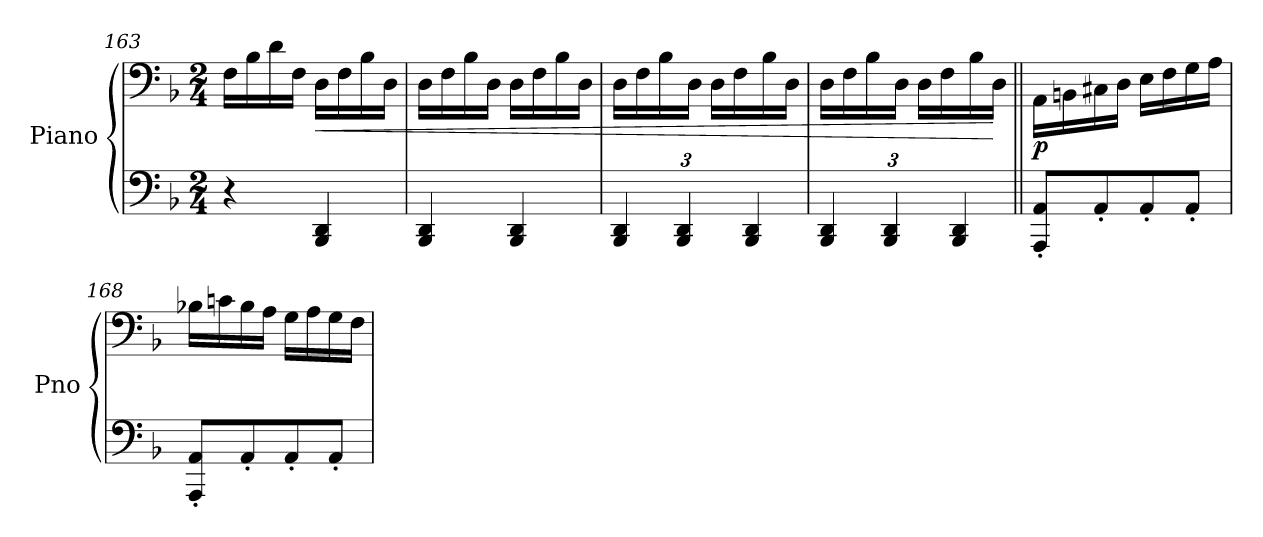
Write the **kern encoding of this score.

**kern	**kern	**dynam
*part1	*part1	*part1
*staff2	*staff1	*staff1/2
*I"Piano	*	*
*I'Pno	*	*
!!LO:LB:g=z
*clefF4	*clefF4	*
*k[b-]	*k[b-]	*
*M2/4	*M2/4	*
=163	=163	=163
4r	16F\LL	.
.	16B-\	.
.	16d\	.
.	16F\JJ	.
!	!	!LO:HP:b
4BBB-/ 4DD/	16D\LL	<
.	16F\	.
.	16B-\	.
.	16D\JJ	.
=164	=164	=164
4BBB-/ 4DD/	16D\LL	.
.	16F\	.
.	16B-\	.
.	16D\JJ	.
4BBB-/ 4DD/	16D\LL	.
.	16F\	.
.	16B-\	.
.	16D\JJ	.
=165	=165	=165
*Xbrackettup	*	*
6BBB-/ 6DD/	16D\LL	.
.	16F\	.
.	16B-\	.
6BBB-/ 6DD/	.	.
.	16D\JJ	.
.	16D\LL	.
.	16F\	.
6BBB-/ 6DD/	.	.
.	16B-\	.
.	16D\JJ	.
=166	=166	=166
6BBB-/ 6DD/	16D\LL	.
.	16F\	.
.	16B-\	.
6BBB-/ 6DD/	.	.
.	16D\JJ	.
.	16D\LL	.
.	16F\	.
6BBB-/ 6DD/	.	.
.	16B-\	.
.	16D\JJ	[
=167||	=167||	=167||
!	!	!LO:DY:b
8AAA/' 8AA/'L	16AA\LL	p
.	16BBn\	.
8AA'/	16C#X\	.
.	16D\JJ	.
8AA'/	16E\LL	.
.	16F\	.
8AA'/J	16G\	.
.	16A\JJ	.
=168	=168	=168
8AAA/' 8AA/'L	16B-X\LL	.
.	16cn\	.
8AA'/	16B-\	.
.	16A\JJ	.
8AA'/	16G\LL	.
.	16A\	.
8AA'/J	16G\	.
.	16F\JJ	.
=	=	=
*-	*-	*-
